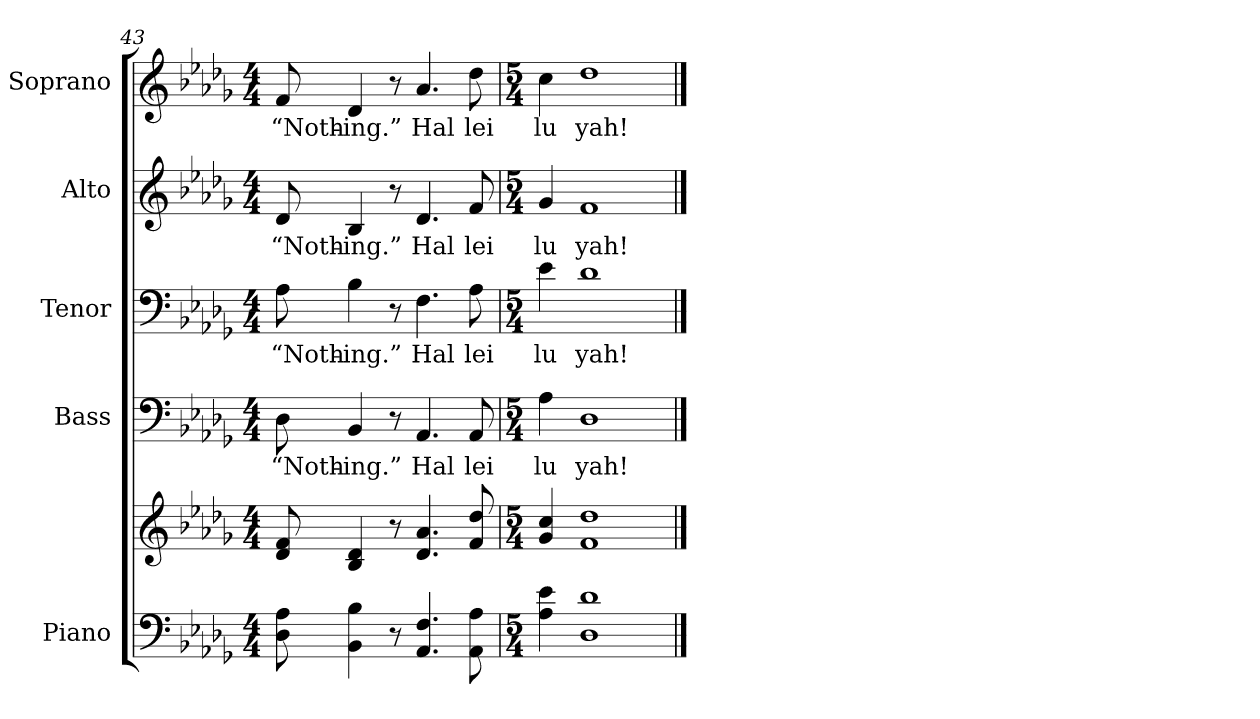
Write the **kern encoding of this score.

**kern	**kern	**kern	**text	**kern	**text	**kern	**text	**kern	**text
*part5	*part5	*part4	*part4	*part3	*part3	*part2	*part2	*part1	*part1
*staff6	*staff5	*staff4	*staff4	*staff3	*staff3	*staff2	*staff2	*staff1	*staff1
*I"Piano	*	*I"Bass	*	*I"Tenor	*	*I"Alto	*	*I"Soprano	*
*I'Pno.	*	*I'B.	*	*I'T.	*	*I'A.	*	*I'S.	*
!!LO:PB:g=z
*clefF4	*clefG2	*clefF4	*	*clefF4	*	*clefG2	*	*clefG2	*
*k[b-e-a-d-g-]	*k[b-e-a-d-g-]	*k[b-e-a-d-g-]	*	*k[b-e-a-d-g-]	*	*k[b-e-a-d-g-]	*	*k[b-e-a-d-g-]	*
*D-:	*D-:	*D-:	*	*D-:	*	*D-:	*	*D-:	*
*M4/4	*M4/4	*M4/4	*	*M4/4	*	*M4/4	*	*M4/4	*
=43	=43	=43	=43	=43	=43	=43	=43	=43	=43
!	!	!	!LO:LY:b:color=#000000	!	!	!	!	!	!
!	!	!	!	!	!LO:LY:b:color=#000000	!	!	!	!
!	!	!	!	!	!	!	!LO:LY:b:color=#000000	!	!
!	!	!	!	!	!	!	!	!	!LO:LY:b:color=#000000
8D-i\ 8A-i	8d-i/ 8fi	8D-i\	“Noth-	8A-i\	“Noth-	8d-i/	“Noth-	8fi/	“Noth-
!	!	!	!LO:LY:b:color=#000000	!	!	!	!	!	!
!	!	!	!	!	!LO:LY:b:color=#000000	!	!	!	!
!	!	!	!	!	!	!	!LO:LY:b:color=#000000	!	!
!	!	!	!	!	!	!	!	!	!LO:LY:b:color=#000000
4BB-i\ 4B-i	4B-i/ 4d-i	4BB-i/	-ing.”	4B-i\	-ing.”	4B-i/	-ing.”	4d-i/	-ing.”
8r	8r	8r	.	8r	.	8r	.	8r	.
!	!	!	!LO:LY:b:color=#000000	!	!	!	!	!	!
!	!	!	!	!	!LO:LY:b:color=#000000	!	!	!	!
!	!	!	!	!	!	!	!LO:LY:b:color=#000000	!	!
!	!	!	!	!	!	!	!	!	!LO:LY:b:color=#000000
4.AA-i/ 4.Fi	4.d-i/ 4.a-i	4.AA-i/	Hal	4.Fi\	Hal	4.d-i/	Hal	4.a-i/	Hal
!	!	!	!LO:LY:b:color=#000000	!	!	!	!	!	!
!	!	!	!	!	!LO:LY:b:color=#000000	!	!	!	!
!	!	!	!	!	!	!	!LO:LY:b:color=#000000	!	!
!	!	!	!	!	!	!	!	!	!LO:LY:b:color=#000000
8AA-i\ 8A-i	8fi/ 8dd-i	8AA-i/	lei	8A-i\	lei	8fi/	lei	8dd-i\	lei
=44	=44	=44	=44	=44	=44	=44	=44	=44	=44
*M5/4	*M5/4	*M5/4	*	*M5/4	*	*M5/4	*	*M5/4	*
!	!	!	!LO:LY:b:color=#000000	!	!	!	!	!	!
!	!	!	!	!	!LO:LY:b:color=#000000	!	!	!	!
!	!	!	!	!	!	!	!LO:LY:b:color=#000000	!	!
!	!	!	!	!	!	!	!	!	!LO:LY:b:color=#000000
4A-i\ 4e-i	4g-i/ 4cci	4A-i\	lu	4e-i\	lu	4g-i/	lu	4cci\	lu
!	!	!	!LO:LY:b:color=#000000	!	!	!	!	!	!
!	!	!	!	!	!LO:LY:b:color=#000000	!	!	!	!
!	!	!	!	!	!	!	!LO:LY:b:color=#000000	!	!
!	!	!	!	!	!	!	!	!	!LO:LY:b:color=#000000
1D-i 1d-i	1fi 1dd-i	1D-i	yah!	1d-i	yah!	1fi	yah!	1dd-i	yah!
==	==	==	==	==	==	==	==	==	==
*-	*-	*-	*-	*-	*-	*-	*-	*-	*-
